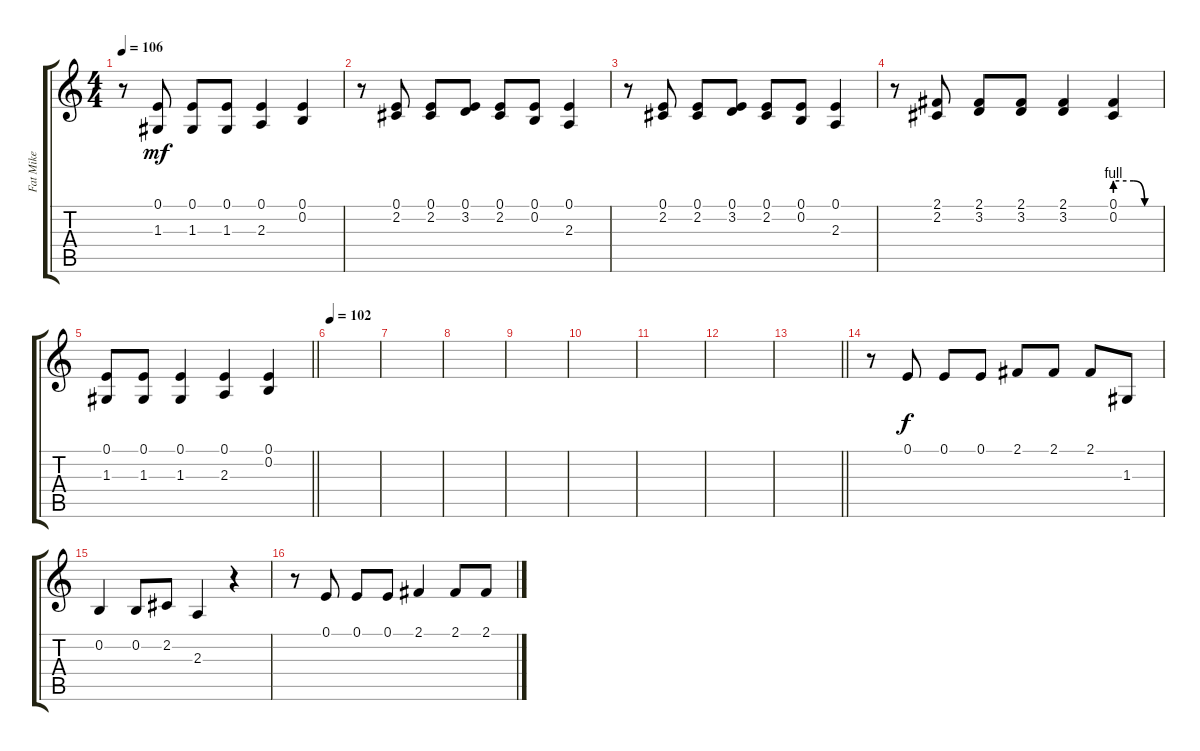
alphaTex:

\track ("Fat Mike" "Fat Mike") {instrument bassoon}
\staff {score tabs}
\tuning (E4 B3 G3 D3 A2 E2) {hide}
\ts (4 4)
\tempo 106
\clef g2
\ks c
r.8{dy mf} (0.1 1.3).8 (0.1 1.3).8 (0.1 1.3).8 (0.1 2.3).4 (0.1 0.2).4 |
r.8 (0.1 2.2).8 (0.1 2.2).8 (0.1 3.2).8 (0.1 2.2).8 (0.1 0.2).8 (0.1 2.3).4 |
r.8 (0.1 2.2).8 (0.1 2.2).8 (0.1 3.2).8 (0.1 2.2).8 (0.1 0.2).8 (0.1 2.3).4 |
r.8 (2.1 2.2).8 (2.1 3.2).8 (2.1 3.2).8 (2.1 3.2).4 (0.1{be (custom 0 4 25 4 40 0 60 0)} 0.2{be (custom 0 4 25 4 40 0 60 0)}).4 |
\barLineRight lightlight
(0.1 1.3).8 (0.1 1.3).8 (0.1 1.3).4 (0.1 2.3).4 (0.1 0.2).4 |
\section ("" "")
\tempo 102
|
|
|
|
|
|
|
\barLineRight lightlight
|
\section ("" "")
r.8 0.1.8{dy f} 0.1.8 0.1.8 2.1.8 2.1.8 2.1.8 1.3.8 |
0.2.4 0.2.8 2.2.8 2.3.4 r.4 |
r.8 0.1.8 0.1.8 0.1.8 2.1.4 2.1.8 2.1.8
